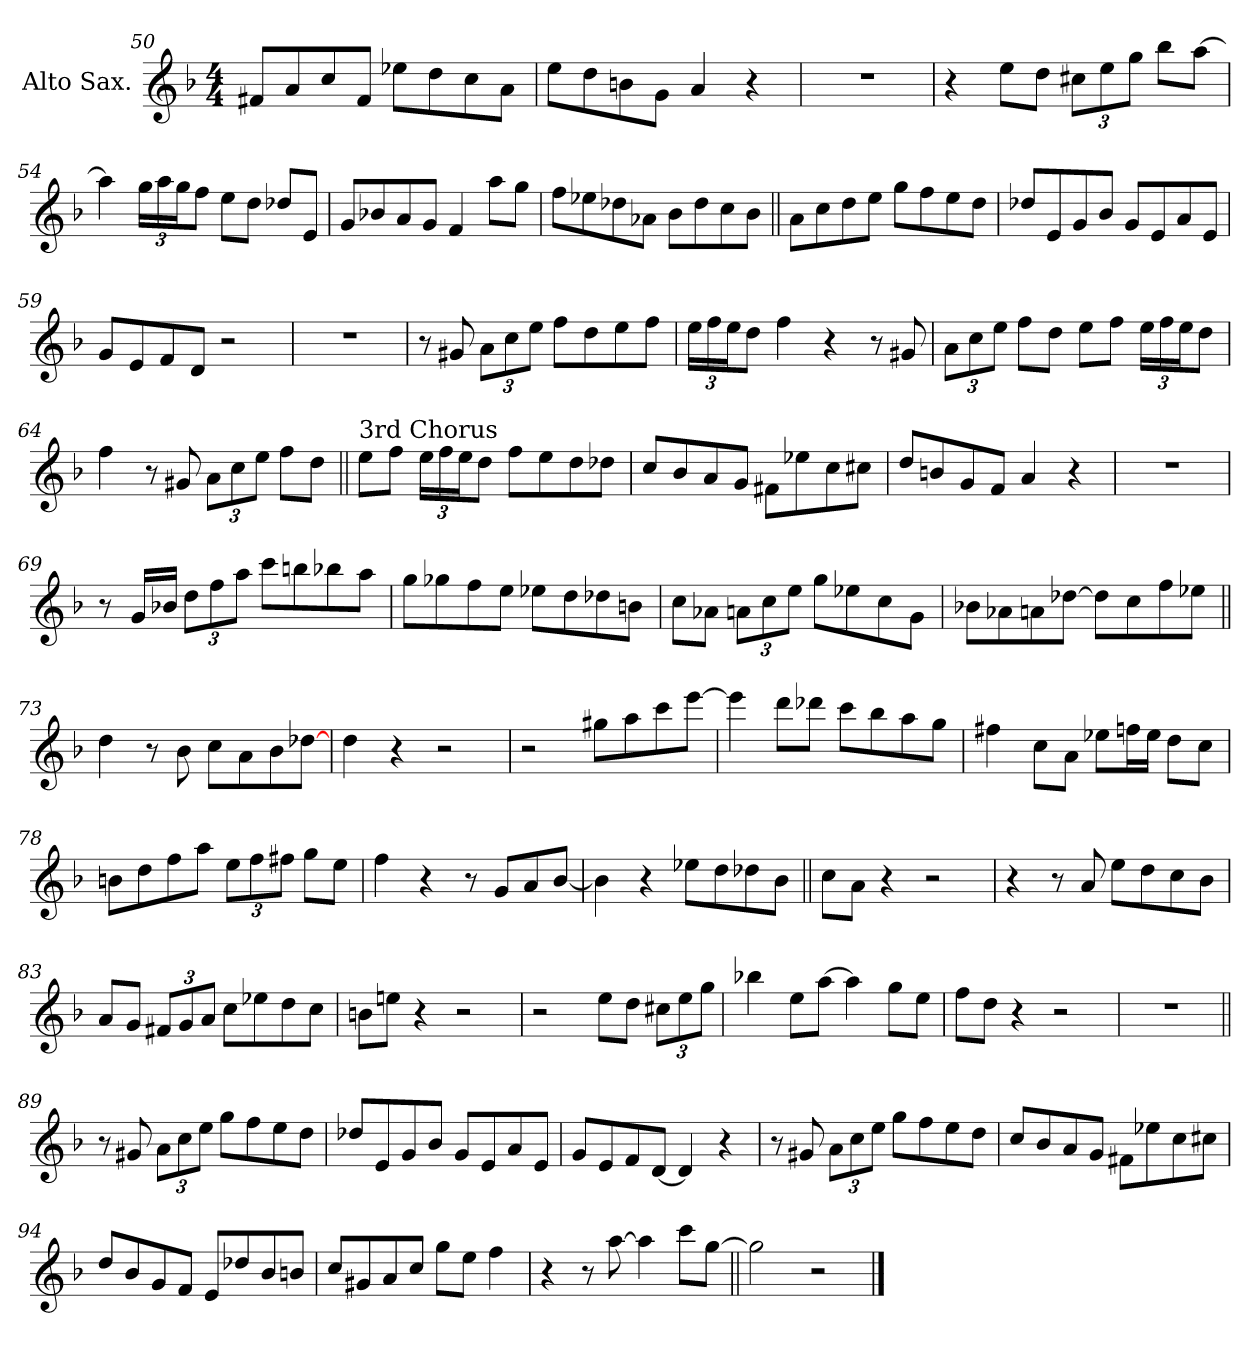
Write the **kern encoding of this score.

**kern
*part1
*staff1
*I"Alto Sax.
*I'Sax
*clefG2
*ITrd5c9
*k[b-e-a-d-]
*A-:
*M4/4
=50
8An/L
8c/
8e-/
8A/J
8g-X\L
8f\
8e-\
8c\J
=51
8g\L
8f\
8dn\
8B-\J
4c/
4r
=52
1r
!!LO:LB:g=z
=53
4r
8g\L
8f\J
12en\L
12g\
12b-\J
8dd-\L
[8cc\J
=54
4cc\]
24b-\LL
24cc\
24b-\J
8a-\J
8g\L
8f\J
8f-X/L
8G/J
=55
8B-/L
8d-X/
8c/
8B-/J
4A-/
8cc\L
8b-\J
=56
8a-\L
8g-X\
8f-X\
8c-X\J
8d-\L
8f-\
8e-\
8d-\J
!!LO:LB:g=z
=57||
8c\L
8e-\
8f\
8g\J
8b-\L
8a-\
8g\
8f\J
=58
8f-X/L
8G/
8B-/
8d-/J
8B-/L
8G/
8c/
8G/J
=59
8B-/L
8G/
8A-/
8F/J
2r
=60
1r
!!LO:LB:g=z
=61
8r
8Bn/
12c\L
12e-\
12g\J
8a-\L
8f\
8g\
8a-\J
=62
24g\LL
24a-\
24g\J
8f\J
4a-\
4r
8r
8Bn/
=63
12c\L
12e-\
12g\J
8a-\L
8f\J
8g\L
8a-\J
24g\LL
24a-\
24g\J
8f\J
=64
4a-\
8r
8Bn/
12c\L
12e-\
12g\J
8a-\L
8f\J
!!LO:PB:g=z
=65||
!LO:TX:a:t=3rd Chorus
8g\L
8a-\J
24g\LL
24a-\
24g\J
8f\J
8a-\L
8g\
8f\
8f-X\J
=66
8e-/L
8d-/
8c/
8B-/J
8An\L
8g-X\
8e-\
8en\J
=67
8f/L
8dn/
8B-/
8A-/J
4c/
4r
=68
1r
!!LO:LB:g=z
=69
8r
16B-/LL
16d-X/JJ
12f\L
12a-\
12cc\J
8ee-\L
8ddn\
8dd-X\
8cc\J
=70
8b-\L
8b--X\
8a-\
8g\J
8g-X\L
8f\
8f-X\
8dn\J
=71
8e-\L
8c-X\J
12cn\L
12e-\
12g\J
8b-\L
8g-X\
8e-\
8B-\J
=72
8d-X\L
8c-X\
8cn\
[8f-X\J
8f-\L]
8e-\
8a-\
8g-X\J
!!LO:LB:g=z
=73||
4f\
8r
8d-\
8e-\L
8c\
8d-\
[8f-X\J
=74
4f\
4r
2r
=75
2r
8bn\L
8cc\
8ee-\
[8gg\J
=76
4gg\]
8ff\L
8ff-X\J
8ee-\L
8dd-\
8cc\
8b-\J
!!LO:LB:g=z
=77
4an\
8e-\L
8c\J
8g-X\L
16a-\L
16g-\JJ
8f\L
8e-\J
=78
8dn\L
8f\
8a-\
8cc\J
12g\L
12a-\
12an\J
8b-\L
8g\J
=79
4a-i\
4r
8r
8B-/L
8c/
[8d-/J
=80
4d-\]
4r
8g-X\L
8f\
8f-X\
8d-\J
!!LO:LB:g=z
=81||
8e-\L
8c\J
4r
2r
=82
4r
8r
8c/
8g\L
8f\
8e-\
8d-\J
=83
8c/L
8B-/J
12An/L
12B-/
12c/J
8e-\L
8g-X\
8f\
8e-\J
=84
8dn\L
8gn\J
4r
2r
!!LO:LB:g=z
=85
2r
8g\L
8f\J
12en\L
12g\
12b-\J
=86
4dd-X\
8g\L
[8cc\J
4cc\]
8b-\L
8g\J
=87
8a-\L
8f\J
4r
2r
=88
1r
!!LO:LB:g=z
=89||
8r
8Bn/
12c\L
12e-\
12g\J
8b-\L
8a-\
8g\
8f\J
=90
8f-X/L
8G/
8B-/
8d-/J
8B-/L
8G/
8c/
8G/J
=91
8B-/L
8G/
8A-/
[8F/J
4F/]
4r
=92
8r
8Bn/
12c\L
12e-\
12g\J
8b-\L
8a-\
8g\
8f\J
!!LO:LB:g=z
=93
8e-/L
8d-/
8c/
8B-/J
8An\L
8g-X\
8e-\
8en\J
=94
8f/L
8d-/
8B-/
8A-/J
8G/L
8f-X/
8d-/
8dn/J
=95
8e-/L
8Bn/
8c/
8e-/J
8b-\L
8g\J
4a-\
=96
4r
8r
[8cc\
4cc\]
8ee-\L
[8b-\J
=97||
2b-\]
2r
==
*-
